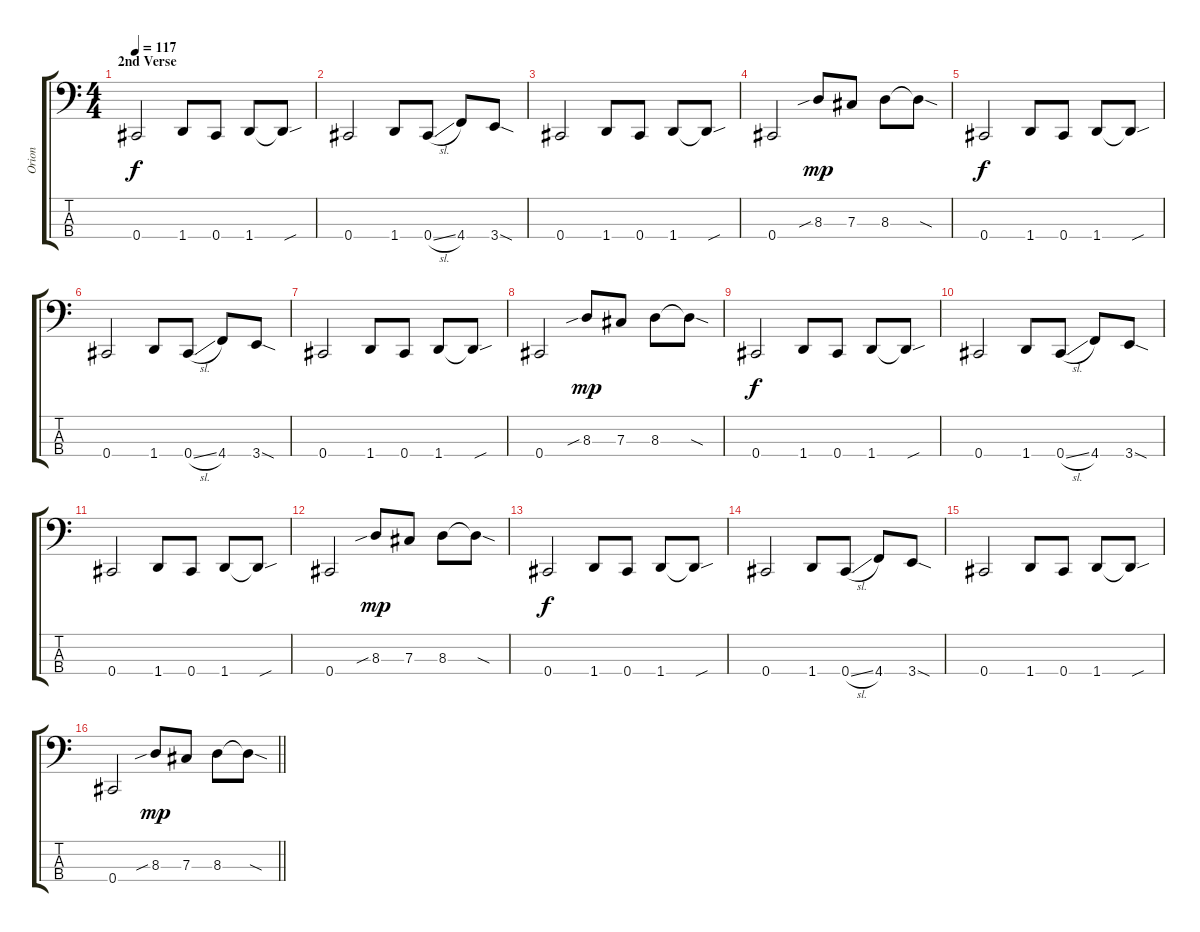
\track ("Orion" "Orion") {instrument electricbassfinger}
\staff {score tabs}
\tuning (E2 B1 Gb1 Db1) {hide}
\ts (4 4)
\section ("" "2nd Verse")
\tempo 117
\clef f4
\ks c
0.4.2{dy f} 1.4.8 0.4.8 1.4.8 1.4{sou t}.8 |
0.4.2 1.4.8 0.4{sl}.8 4.4.8 3.4{sod}.8 |
0.4.2 1.4.8 0.4.8 1.4.8 1.4{sou t}.8 |
0.4.2 8.3{sib}.8{dy mp} 7.3.8 8.3.8 8.3{sod t}.8 |
0.4.2{dy f} 1.4.8 0.4.8 1.4.8 1.4{sou t}.8 |
0.4.2 1.4.8 0.4{sl}.8 4.4.8 3.4{sod}.8 |
0.4.2 1.4.8 0.4.8 1.4.8 1.4{sou t}.8 |
0.4.2 8.3{sib}.8{dy mp} 7.3.8 8.3.8 8.3{sod t}.8 |
0.4.2{dy f} 1.4.8 0.4.8 1.4.8 1.4{sou t}.8 |
0.4.2 1.4.8 0.4{sl}.8 4.4.8 3.4{sod}.8 |
0.4.2 1.4.8 0.4.8 1.4.8 1.4{sou t}.8 |
0.4.2 8.3{sib}.8{dy mp} 7.3.8 8.3.8 8.3{sod t}.8 |
0.4.2{dy f} 1.4.8 0.4.8 1.4.8 1.4{sou t}.8 |
0.4.2 1.4.8 0.4{sl}.8 4.4.8 3.4{sod}.8 |
0.4.2 1.4.8 0.4.8 1.4.8 1.4{sou t}.8 |
\barLineRight lightlight
0.4.2 8.3{sib}.8{dy mp} 7.3.8 8.3.8 8.3{sod t}.8
